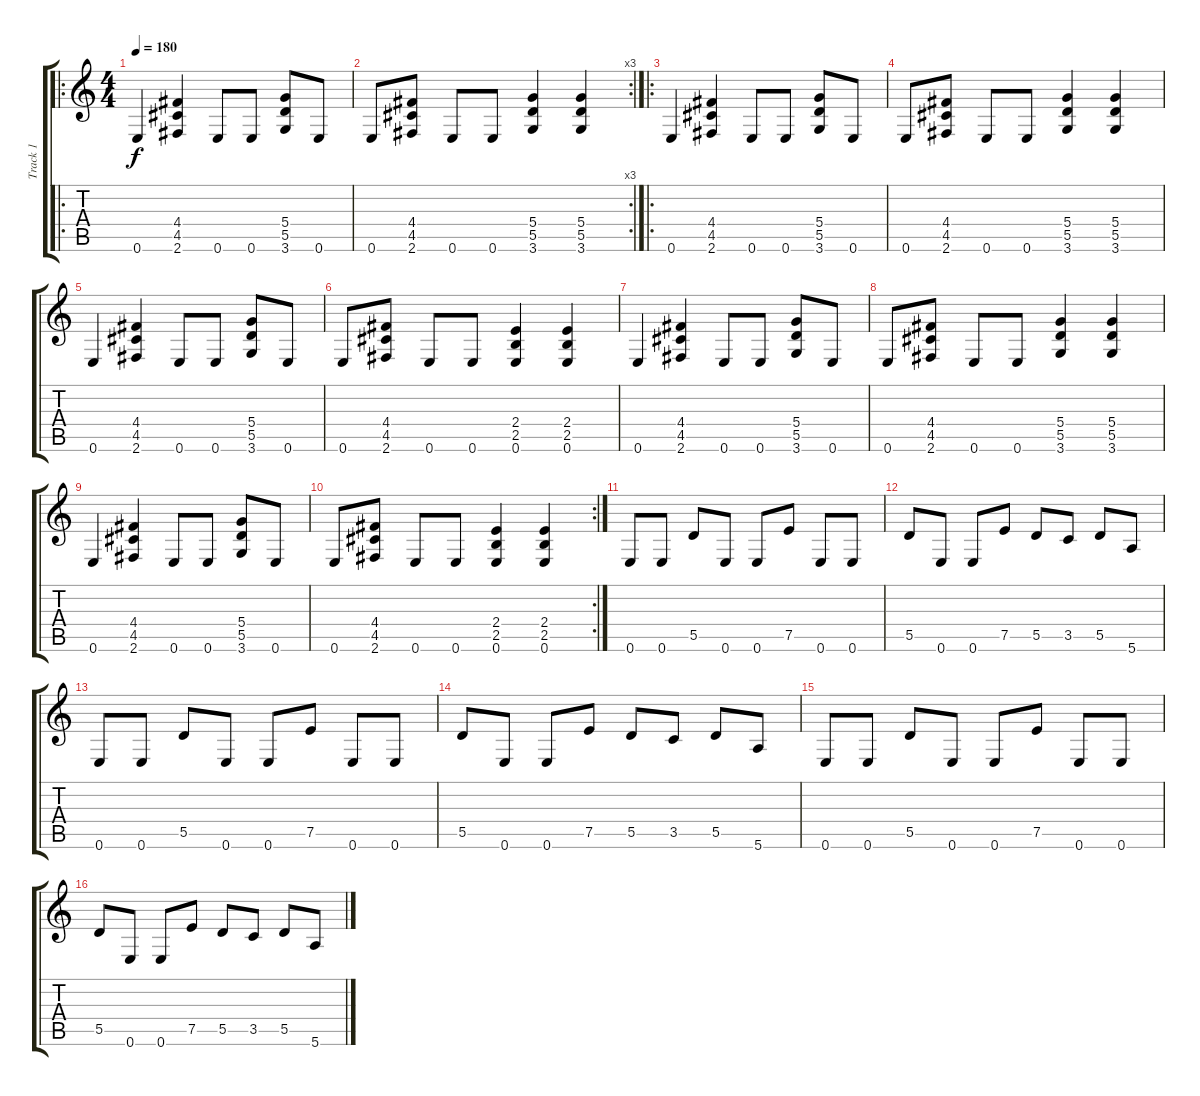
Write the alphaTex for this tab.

\track ("Track 1" "Track 1") {instrument distortionguitar}
\staff {score tabs}
\tuning (E4 B3 G3 D3 A2 E2) {hide}
\ro
\ts (4 4)
\tempo 180
\clef g2
\ks c
0.6.4{dy f} (4.4 4.5 2.6).4 0.6.8 0.6.8 (5.4 5.5 3.6).8 0.6.8 |
\rc 3
0.6.8 (4.4 4.5 2.6).8 0.6.8 0.6.8 (5.4 5.5 3.6).4 (5.4 5.5 3.6).4 |
\ro
0.6.4 (4.4 4.5 2.6).4 0.6.8 0.6.8 (5.4 5.5 3.6).8 0.6.8 |
0.6.8 (4.4 4.5 2.6).8 0.6.8 0.6.8 (5.4 5.5 3.6).4 (5.4 5.5 3.6).4 |
0.6.4 (4.4 4.5 2.6).4 0.6.8 0.6.8 (5.4 5.5 3.6).8 0.6.8 |
0.6.8 (4.4 4.5 2.6).8 0.6.8 0.6.8 (2.4 2.5 0.6).4 (2.4 2.5 0.6).4 |
0.6.4 (4.4 4.5 2.6).4 0.6.8 0.6.8 (5.4 5.5 3.6).8 0.6.8 |
0.6.8 (4.4 4.5 2.6).8 0.6.8 0.6.8 (5.4 5.5 3.6).4 (5.4 5.5 3.6).4 |
0.6.4 (4.4 4.5 2.6).4 0.6.8 0.6.8 (5.4 5.5 3.6).8 0.6.8 |
\rc 2
0.6.8 (4.4 4.5 2.6).8 0.6.8 0.6.8 (2.4 2.5 0.6).4 (2.4 2.5 0.6).4 |
0.6.8 0.6.8 5.5.8 0.6.8 0.6.8 7.5.8 0.6.8 0.6.8 |
5.5.8 0.6.8 0.6.8 7.5.8 5.5.8 3.5.8 5.5.8 5.6.8 |
0.6.8 0.6.8 5.5.8 0.6.8 0.6.8 7.5.8 0.6.8 0.6.8 |
5.5.8 0.6.8 0.6.8 7.5.8 5.5.8 3.5.8 5.5.8 5.6.8 |
0.6.8 0.6.8 5.5.8 0.6.8 0.6.8 7.5.8 0.6.8 0.6.8 |
5.5.8 0.6.8 0.6.8 7.5.8 5.5.8 3.5.8 5.5.8 5.6.8
